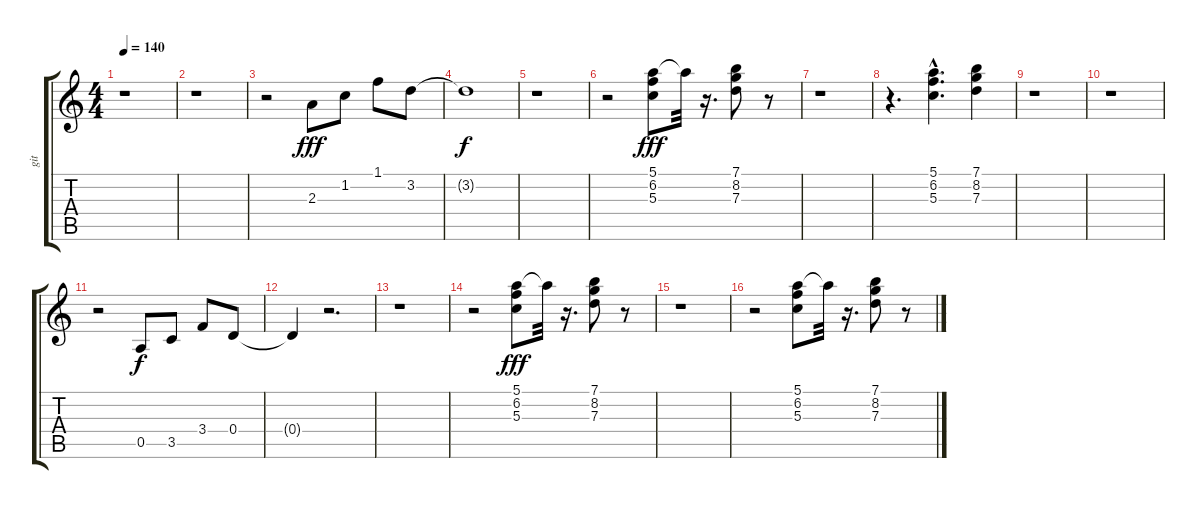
\track ("git" "git") {instrument distortionguitar}
\staff {score tabs}
\tuning (E4 B3 G3 D3 A2 E2) {hide}
\ts (4 4)
\tempo 140
\clef g2
\ks c
r.1{dy fff} |
r.1 |
r.2 2.3.8 1.2.8 1.1.8 3.2.8 |
3.2{t}.1{dy f} |
r.1 |
r.2 (5.1 6.2 5.3).8{dy fff} 5.1{t}.32 r.16{d} (7.1 8.2 7.3).8 r.8 |
r.1 |
r.4{d} (5.1{hac} 6.2{hac} 5.3{hac}).4{d} (7.1 8.2 7.3).4 |
r.1 |
r.1 |
r.2 0.5.8{dy f} 3.5.8 3.4.8 0.4.8 |
0.4{t}.4 r.2{d} |
r.1 |
r.2 (5.1 6.2 5.3).8{dy fff} 5.1{t}.32 r.16{d} (7.1 8.2 7.3).8 r.8 |
r.1 |
r.2 (5.1 6.2 5.3).8 5.1{t}.32 r.16{d} (7.1 8.2 7.3).8 r.8
